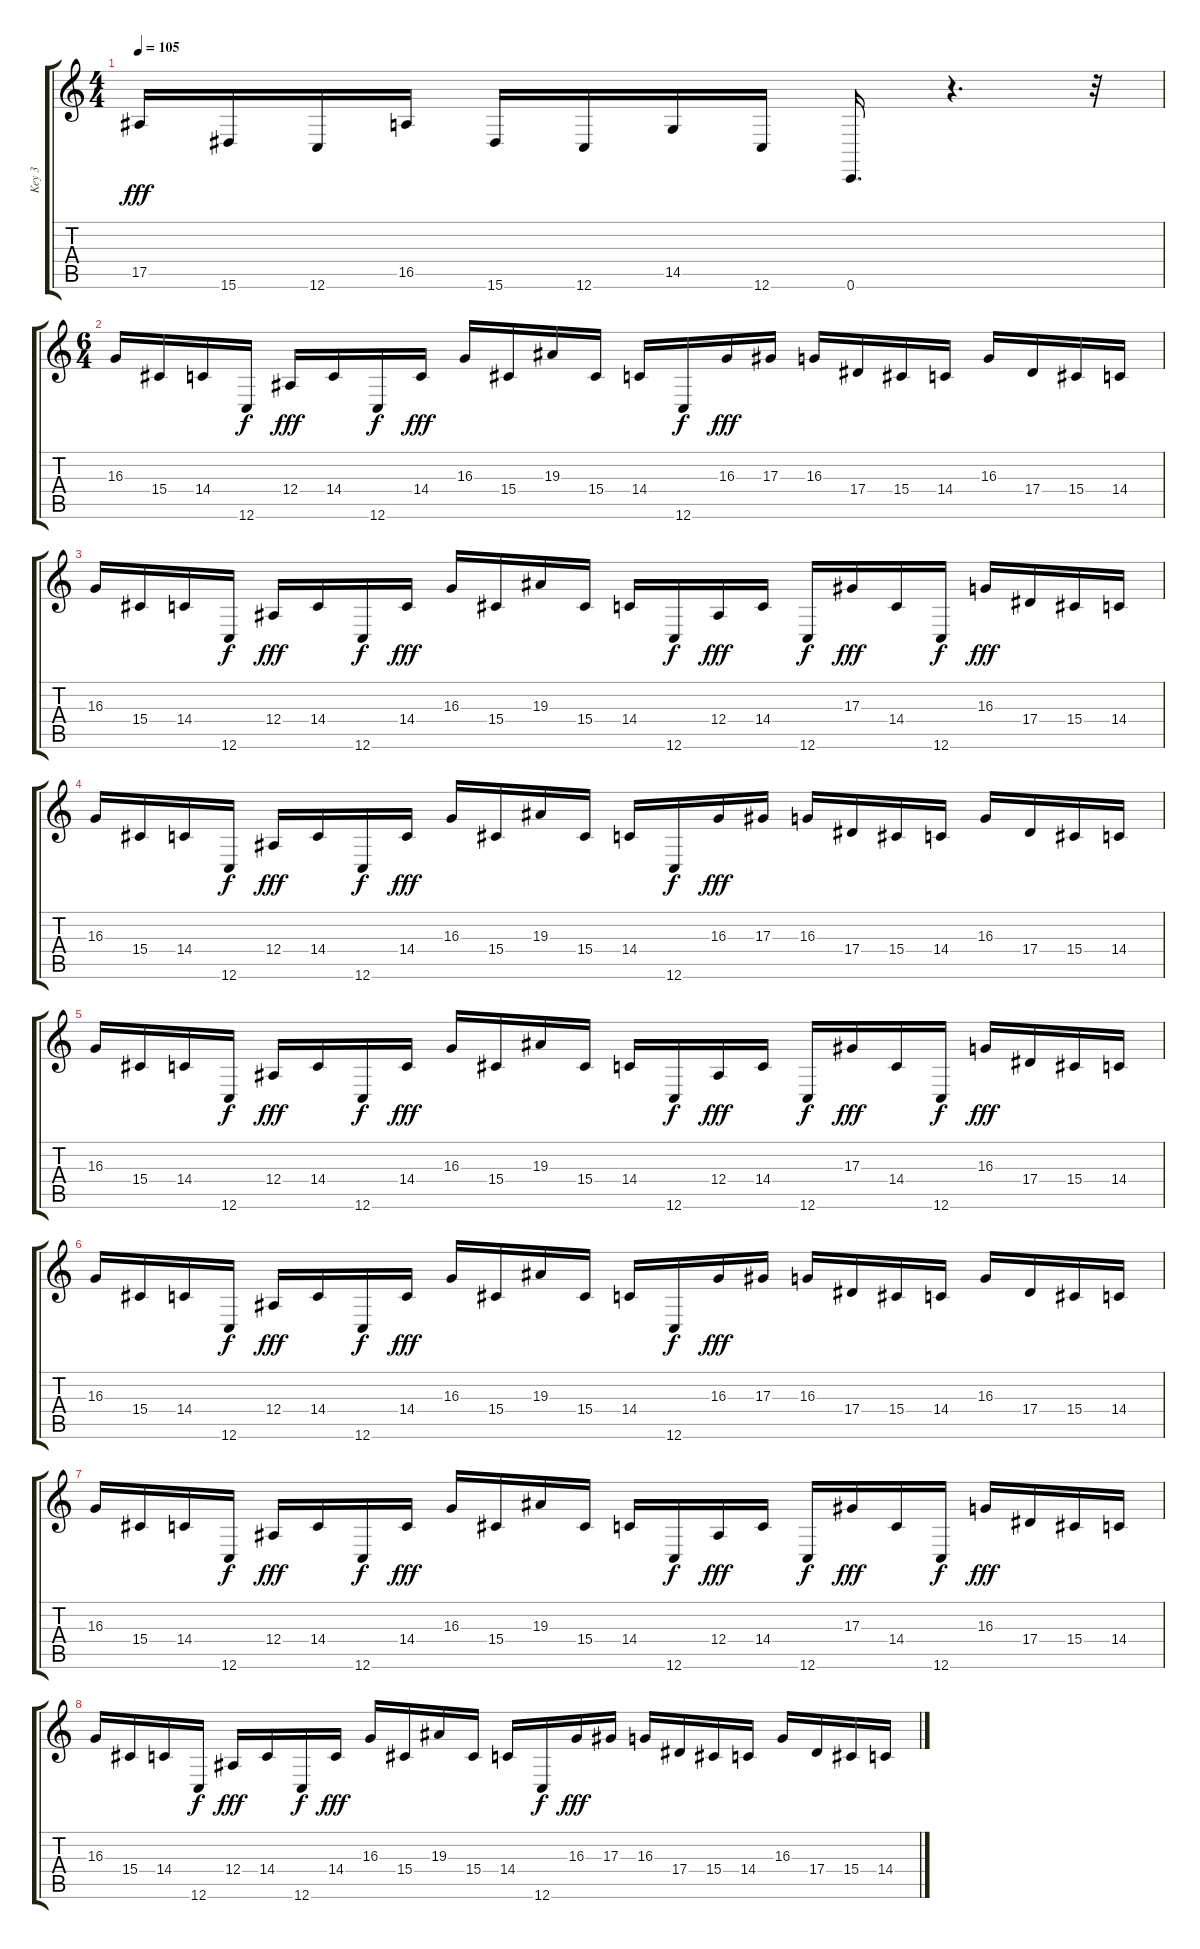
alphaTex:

\track ("Key 3" "Key 3") {instrument lead2sawtooth}
\staff {score tabs}
\tuning (C4 G3 Eb3 Bb2 F2 C2) {hide}
\ts (4 4)
\tempo 105
\clef g2
\ks c
17.5.16{dy fff} 15.6.16 12.6.16 16.5.16 15.6.16 12.6.16 14.5.16 12.6.16 0.6.16{d} r.4{d} r.32 |
\ts (6 4)
16.3.16 15.4.16 14.4.16 12.6.16{dy f} 12.4.16{dy fff} 14.4.16 12.6.16{dy f} 14.4.16{dy fff} 16.3.16 15.4.16 19.3.16 15.4.16 14.4.16 12.6.16{dy f} 16.3.16{dy fff} 17.3.16 16.3.16 17.4.16 15.4.16 14.4.16 16.3.16 17.4.16 15.4.16 14.4.16 |
16.3.16 15.4.16 14.4.16 12.6.16{dy f} 12.4.16{dy fff} 14.4.16 12.6.16{dy f} 14.4.16{dy fff} 16.3.16 15.4.16 19.3.16 15.4.16 14.4.16 12.6.16{dy f} 12.4.16{dy fff} 14.4.16 12.6.16{dy f} 17.3.16{dy fff} 14.4.16 12.6.16{dy f} 16.3.16{dy fff} 17.4.16 15.4.16 14.4.16 |
16.3.16 15.4.16 14.4.16 12.6.16{dy f} 12.4.16{dy fff} 14.4.16 12.6.16{dy f} 14.4.16{dy fff} 16.3.16 15.4.16 19.3.16 15.4.16 14.4.16 12.6.16{dy f} 16.3.16{dy fff} 17.3.16 16.3.16 17.4.16 15.4.16 14.4.16 16.3.16 17.4.16 15.4.16 14.4.16 |
16.3.16 15.4.16 14.4.16 12.6.16{dy f} 12.4.16{dy fff} 14.4.16 12.6.16{dy f} 14.4.16{dy fff} 16.3.16 15.4.16 19.3.16 15.4.16 14.4.16 12.6.16{dy f} 12.4.16{dy fff} 14.4.16 12.6.16{dy f} 17.3.16{dy fff} 14.4.16 12.6.16{dy f} 16.3.16{dy fff} 17.4.16 15.4.16 14.4.16 |
16.3.16 15.4.16 14.4.16 12.6.16{dy f} 12.4.16{dy fff} 14.4.16 12.6.16{dy f} 14.4.16{dy fff} 16.3.16 15.4.16 19.3.16 15.4.16 14.4.16 12.6.16{dy f} 16.3.16{dy fff} 17.3.16 16.3.16 17.4.16 15.4.16 14.4.16 16.3.16 17.4.16 15.4.16 14.4.16 |
16.3.16 15.4.16 14.4.16 12.6.16{dy f} 12.4.16{dy fff} 14.4.16 12.6.16{dy f} 14.4.16{dy fff} 16.3.16 15.4.16 19.3.16 15.4.16 14.4.16 12.6.16{dy f} 12.4.16{dy fff} 14.4.16 12.6.16{dy f} 17.3.16{dy fff} 14.4.16 12.6.16{dy f} 16.3.16{dy fff} 17.4.16 15.4.16 14.4.16 |
16.3.16 15.4.16 14.4.16 12.6.16{dy f} 12.4.16{dy fff} 14.4.16 12.6.16{dy f} 14.4.16{dy fff} 16.3.16 15.4.16 19.3.16 15.4.16 14.4.16 12.6.16{dy f} 16.3.16{dy fff} 17.3.16 16.3.16 17.4.16 15.4.16 14.4.16 16.3.16 17.4.16 15.4.16 14.4.16
